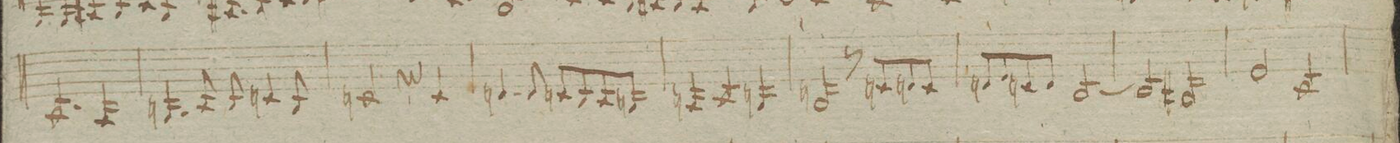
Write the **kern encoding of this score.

**kern	**dynam
*I"in C.	*
*clefG2	*
*k[f#c#g#d#]	*
*met(c|)	*
*M2/2	*
2.A/	.
4F#/	.
=244	=244
4.Gn/	.
8A/	.
8B/	.
4cn/	.
8B/	.
=245	=245
2cn/	.
4r	.
4c/	.
=246	=246
4.dn/	.
8d/	.
8cn/L	.
8B/	.
8A/	.
8Gn/J	.
=247	=247
4Fn/	.
2A/	.
4Gn/	.
=248	=248
2Gn/	.
8r	.
8cn/L	.
8dn/	.
8c/J	.
=249	=249
8dn/L	.
8e/	.
8cn/	.
8d/J	.
[2B/	.
=250	=250
2B/]	.
2G#X/	.
=251	=251
2e/	.
2A/	.
=252	=252
*-	*-
